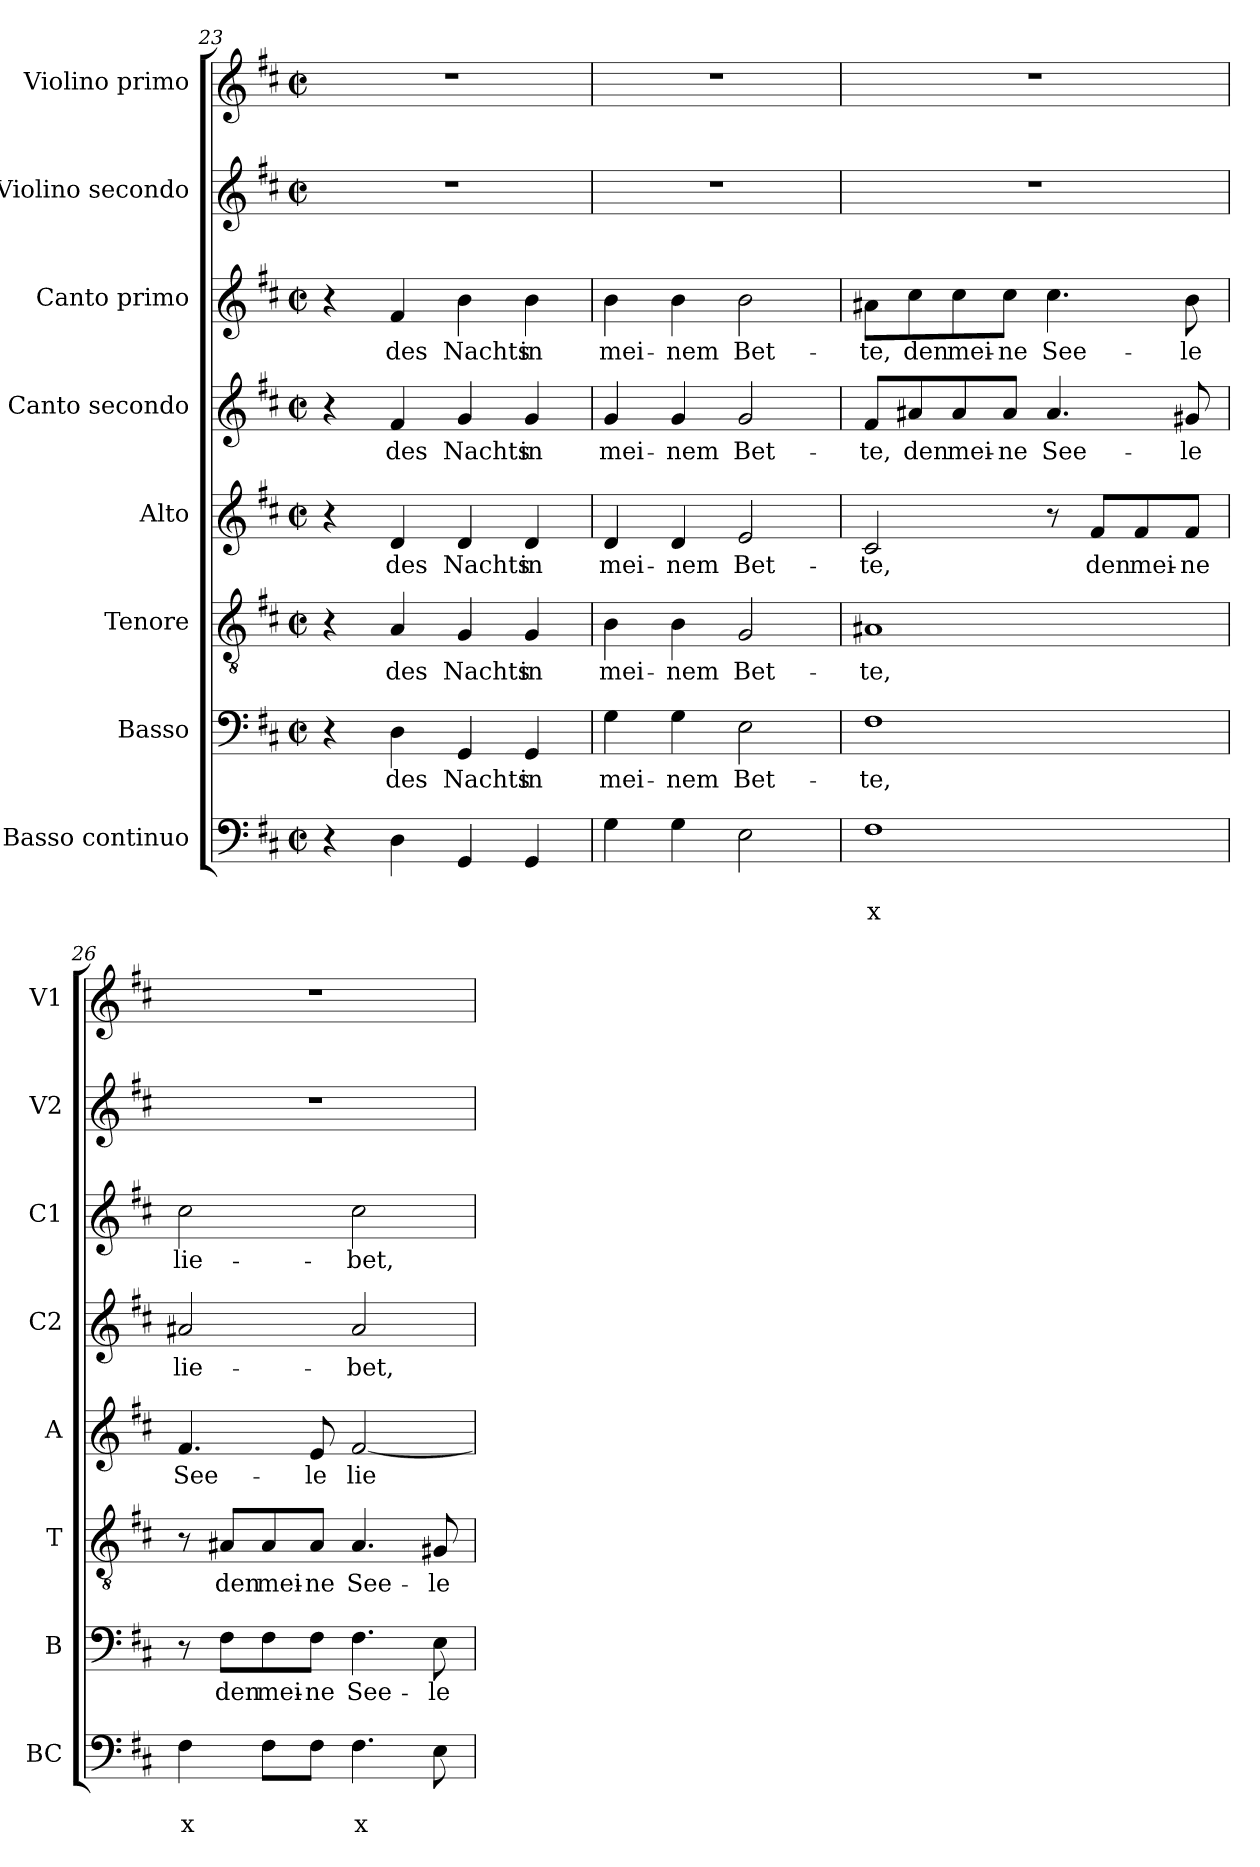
**kern	**text	**text	**kern	**text	**kern	**text	**kern	**text	**kern	**text	**kern	**text	**kern	**kern
*part8	*part8	*part8	*part7	*part7	*part6	*part6	*part5	*part5	*part4	*part4	*part3	*part3	*part2	*part1
*staff8	*staff8	*staff8	*staff7	*staff7	*staff6	*staff6	*staff5	*staff5	*staff4	*staff4	*staff3	*staff3	*staff2	*staff1
*I"Basso continuo	*	*	*I"Basso	*	*I"Tenore	*	*I"Alto	*	*I"Canto secondo	*	*I"Canto primo	*	*I"Violino secondo	*I"Violino primo
*I'BC	*	*	*I'B	*	*I'T	*	*I'A	*	*I'C2	*	*I'C1	*	*I'V2	*I'V1
*clefF4	*	*	*clefF4	*	*clefGv2	*	*clefG2	*	*clefG2	*	*clefG2	*	*clefG2	*clefG2
*k[f#c#]	*	*	*k[f#c#]	*	*k[f#c#]	*	*k[f#c#]	*	*k[f#c#]	*	*k[f#c#]	*	*k[f#c#]	*k[f#c#]
*D:	*	*	*D:	*	*D:	*	*D:	*	*D:	*	*D:	*	*D:	*D:
*M2/2	*	*	*M2/2	*	*M2/2	*	*M2/2	*	*M2/2	*	*M2/2	*	*M2/2	*M2/2
*met(c|)	*	*	*met(c|)	*	*met(c|)	*	*met(c|)	*	*met(c|)	*	*met(c|)	*	*met(c|)	*met(c|)
=23	=23	=23	=23	=23	=23	=23	=23	=23	=23	=23	=23	=23	=23	=23
4r	.	.	4r	.	4r	.	4r	.	4r	.	4r	.	1r	1r
!	!	!	!	!LO:LY:b	!	!LO:LY:b	!	!LO:LY:b	!	!LO:LY:b	!	!LO:LY:b	!	!
4D\	.	.	4D\	des	4A/	des	4d/	des	4f#/	des	4f#/	des	.	.
!	!	!	!	!LO:LY:b	!	!LO:LY:b	!	!LO:LY:b	!	!LO:LY:b	!	!LO:LY:b	!	!
4GG/	.	.	4GG/	Nachts	4G/	Nachts	4d/	Nachts	4g/	Nachts	4b\	Nachts	.	.
!	!	!	!	!LO:LY:b	!	!LO:LY:b	!	!LO:LY:b	!	!LO:LY:b	!	!LO:LY:b	!	!
4GG/	.	.	4GG/	in	4G/	in	4d/	in	4g/	in	4b\	in	.	.
!!LO:LB:g=z
=24	=24	=24	=24	=24	=24	=24	=24	=24	=24	=24	=24	=24	=24	=24
!	!	!	!	!LO:LY:b	!	!LO:LY:b	!	!LO:LY:b	!	!LO:LY:b	!	!LO:LY:b	!	!
4G\	.	.	4G\	mei-	4B\	mei-	4d/	mei-	4g/	mei-	4b\	mei-	1r	1r
!	!	!	!	!LO:LY:b	!	!LO:LY:b	!	!LO:LY:b	!	!LO:LY:b	!	!LO:LY:b	!	!
4G\	.	.	4G\	-nem	4B\	-nem	4d/	-nem	4g/	-nem	4b\	-nem	.	.
!	!	!	!	!LO:LY:b	!	!LO:LY:b	!	!LO:LY:b	!	!LO:LY:b	!	!LO:LY:b	!	!
2E\	.	.	2E\	Bet-	2G/	Bet-	2e/	Bet-	2g/	Bet-	2b\	Bet-	.	.
=25	=25	=25	=25	=25	=25	=25	=25	=25	=25	=25	=25	=25	=25	=25
!	!	!LO:LY:b	!	!LO:LY:b	!	!LO:LY:b	!	!LO:LY:b	!	!LO:LY:b	!	!LO:LY:b	!	!
1F#	.	x	1F#	-te,	1A#X	-te,	2c#/	-te,	8f#/L	-te,	8a#X\L	-te,	1r	1r
!	!	!	!	!	!	!	!	!	!	!LO:LY:b	!	!LO:LY:b	!	!
.	.	.	.	.	.	.	.	.	8a#X/	den	8cc#\	den	.	.
!	!	!	!	!	!	!	!	!	!	!LO:LY:b	!	!LO:LY:b	!	!
.	.	.	.	.	.	.	.	.	8a#/	mei-	8cc#\	mei-	.	.
!	!	!	!	!	!	!	!	!	!	!LO:LY:b	!	!LO:LY:b	!	!
.	.	.	.	.	.	.	.	.	8a#/J	-ne	8cc#\J	-ne	.	.
!	!	!	!	!	!	!	!	!	!	!LO:LY:b	!	!LO:LY:b	!	!
.	.	.	.	.	.	.	8r	.	4.a#/	See-	4.cc#\	See-	.	.
!	!	!	!	!	!	!	!	!LO:LY:b	!	!	!	!	!	!
.	.	.	.	.	.	.	8f#/L	den	.	.	.	.	.	.
!	!	!	!	!	!	!	!	!LO:LY:b	!	!	!	!	!	!
.	.	.	.	.	.	.	8f#/	mei-	.	.	.	.	.	.
!	!	!	!	!	!	!	!	!LO:LY:b	!	!LO:LY:b	!	!LO:LY:b	!	!
.	.	.	.	.	.	.	8f#/J	-ne	8g#X/	-le	8b\	-le	.	.
=26	=26	=26	=26	=26	=26	=26	=26	=26	=26	=26	=26	=26	=26	=26
!	!	!LO:LY:b	!	!	!	!	!	!LO:LY:b	!	!LO:LY:b	!	!LO:LY:b	!	!
4F#\	.	x	8r	.	8r	.	4.f#/	See-	2a#X/	lie-	2cc#\	lie-	1r	1r
!	!	!	!	!LO:LY:b	!	!LO:LY:b	!	!	!	!	!	!	!	!
.	.	.	8F#\L	den	8A#X/L	den	.	.	.	.	.	.	.	.
!	!	!	!	!LO:LY:b	!	!LO:LY:b	!	!	!	!	!	!	!	!
8F#\L	.	.	8F#\	mei-	8A#/	mei-	.	.	.	.	.	.	.	.
!	!	!	!	!LO:LY:b	!	!LO:LY:b	!	!LO:LY:b	!	!	!	!	!	!
8F#\J	.	.	8F#\J	-ne	8A#/J	-ne	8e/	-le	.	.	.	.	.	.
!	!	!LO:LY:b	!	!LO:LY:b	!	!LO:LY:b	!	!LO:LY:b	!	!LO:LY:b	!	!LO:LY:b	!	!
4.F#\	.	x	4.F#\	See-	4.A#/	See-	[2f#/	lie-	2a#/	-bet,	2cc#\	-bet,	.	.
!	!	!	!	!LO:LY:b	!	!LO:LY:b	!	!	!	!	!	!	!	!
8E\	.	.	8E\	-le	8G#X/	-le	.	.	.	.	.	.	.	.
=	=	=	=	=	=	=	=	=	=	=	=	=	=	=
*-	*-	*-	*-	*-	*-	*-	*-	*-	*-	*-	*-	*-	*-	*-
